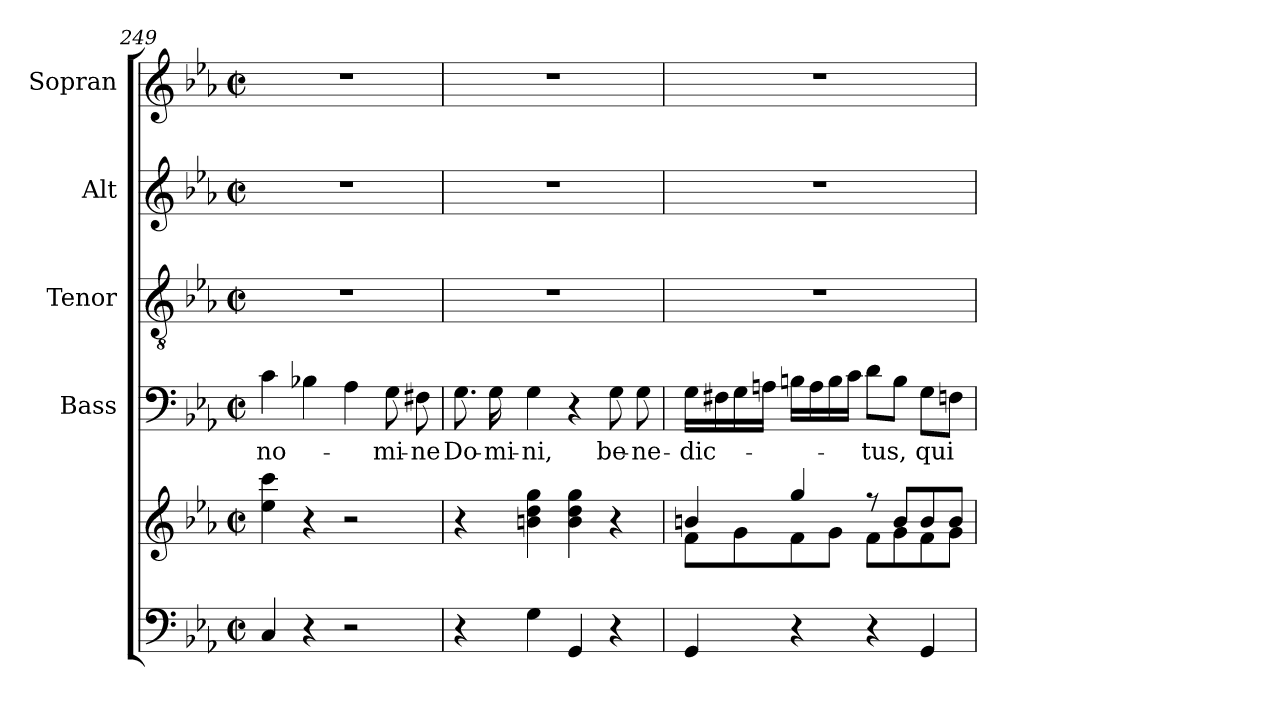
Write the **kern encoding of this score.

**kern	**kern	**kern	**text	**kern	**kern	**kern
*part5	*part5	*part4	*part4	*part3	*part2	*part1
*staff6	*staff5	*staff4	*staff4	*staff3	*staff2	*staff1
*	*	*I"Bass	*	*I"Tenor	*I"Alt	*I"Sopran
*	*	*I'B.	*	*I'T.	*I'A.	*I'S.
*clefF4	*clefG2	*clefF4	*	*clefGv2	*clefG2	*clefG2
*k[b-e-a-]	*k[b-e-a-]	*k[b-e-a-]	*	*k[b-e-a-]	*k[b-e-a-]	*k[b-e-a-]
*E-:	*E-:	*E-:	*	*E-:	*E-:	*E-:
*M2/2	*M2/2	*M2/2	*	*M2/2	*M2/2	*M2/2
*met(c|)	*met(c|)	*met(c|)	*	*met(c|)	*met(c|)	*met(c|)
=249	=249	=249	=249	=249	=249	=249
!	!	!	!LO:LY:b	!	!	!
4C/	4ee-\ 4ccc\	4c\	no-	1r	1r	1r
4r	4r	4B-X\	.	.	.	.
2r	2r	4A-\	.	.	.	.
!	!	!	!LO:LY:b	!	!	!
.	.	8G\	-mi-	.	.	.
!	!	!	!LO:LY:b	!	!	!
.	.	8F#X\	-ne	.	.	.
=250	=250	=250	=250	=250	=250	=250
!	!	!	!LO:LY:b	!	!	!
4r	4r	8.G\	Do-	1r	1r	1r
!	!	!	!LO:LY:b	!	!	!
.	.	16G\	-mi-	.	.	.
!	!	!	!LO:LY:b	!	!	!
4G\	4bn\ 4dd\ 4gg\	4G\	-ni,	.	.	.
4GG/	4b\ 4dd\ 4gg\	4r	.	.	.	.
!	!	!	!LO:LY:b	!	!	!
4r	4r	8G\	be-	.	.	.
!	!	!	!LO:LY:b	!	!	!
.	.	8G\	-ne-	.	.	.
=251	=251	=251	=251	=251	=251	=251
*	*^	*	*	*	*	*
!	!	!	!	!LO:LY:b	!	!	!
4GG/	4bn/	8f\L	16G\LL	-dic-	1r	1r	1r
.	.	.	16F#X\	.	.	.	.
.	.	8g\	16G\	.	.	.	.
.	.	.	16An\JJ	.	.	.	.
4r	4gg/	8f\	16Bn\LL	.	.	.	.
.	.	.	16A\	.	.	.	.
.	.	8g\J	16B\	.	.	.	.
.	.	.	16c\JJ	.	.	.	.
!	!	!	!	!LO:LY:b	!	!	!
4r	8rff	8f\L	8d\L	-tus,	.	.	.
.	8b/L	8g\	8B\J	.	.	.	.
!	!	!	!	!LO:LY:b	!	!	!
4GG/	8b/	8f\	8G\L	qui	.	.	.
.	8b/J	8g\J	8Fn\J	.	.	.	.
*	*v	*v	*	*	*	*	*
=	=	=	=	=	=	=
*-	*-	*-	*-	*-	*-	*-
